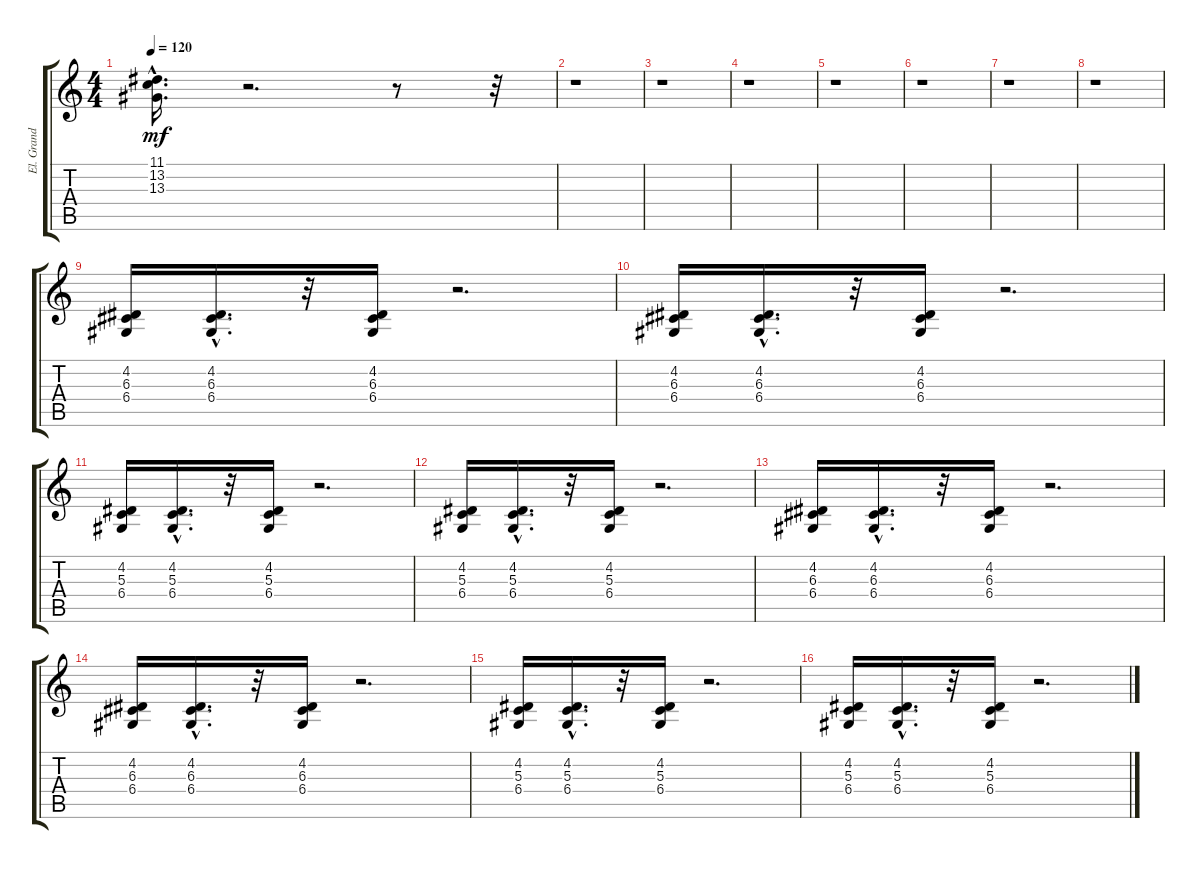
\track ("El. Grand Piano" "El. Grand ") {instrument electricgrandpiano}
\staff {score tabs}
\tuning (E4 B3 G3 D3 A2 E2) {hide}
\ts (4 4)
\tempo 120
\clef g2
\ks c
(11.1{hac} 13.2{hac} 13.3{hac}).16{d dy mf} r.2{d} r.8 r.32 |
r.1 |
r.1 |
r.1 |
r.1 |
r.1 |
r.1 |
r.1 |
(4.2 6.3 6.4).16 (4.2{hac} 6.3{hac} 6.4{hac}).16{d} r.32 (4.2 6.3 6.4).16 r.2{d} |
(4.2 6.3 6.4).16 (4.2{hac} 6.3{hac} 6.4{hac}).16{d} r.32 (4.2 6.3 6.4).16 r.2{d} |
(4.2 5.3 6.4).16 (4.2{hac} 5.3{hac} 6.4{hac}).16{d} r.32 (4.2 5.3 6.4).16 r.2{d} |
(4.2 5.3 6.4).16 (4.2{hac} 5.3{hac} 6.4{hac}).16{d} r.32 (4.2 5.3 6.4).16 r.2{d} |
(4.2 6.3 6.4).16 (4.2{hac} 6.3{hac} 6.4{hac}).16{d} r.32 (4.2 6.3 6.4).16 r.2{d} |
(4.2 6.3 6.4).16 (4.2{hac} 6.3{hac} 6.4{hac}).16{d} r.32 (4.2 6.3 6.4).16 r.2{d} |
(4.2 5.3 6.4).16 (4.2{hac} 5.3{hac} 6.4{hac}).16{d} r.32 (4.2 5.3 6.4).16 r.2{d} |
(4.2 5.3 6.4).16 (4.2{hac} 5.3{hac} 6.4{hac}).16{d} r.32 (4.2 5.3 6.4).16 r.2{d}
